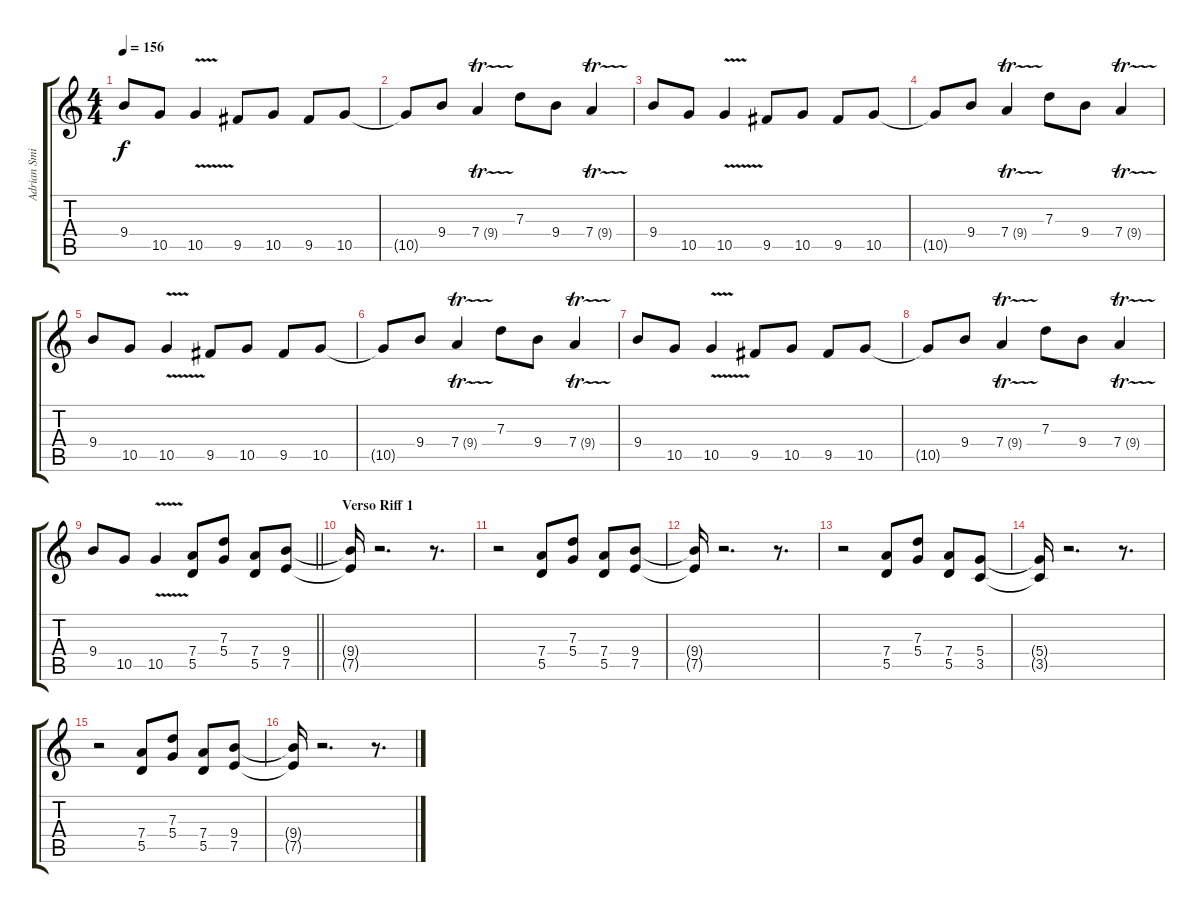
\track ("Adrian Smith" "Adrian Smi") {instrument overdrivenguitar}
\staff {score tabs}
\tuning (E4 B3 G3 D3 A2 E2) {hide}
\ts (4 4)
\tempo 156
\clef g2
\ks c
9.4.8{dy f} 10.5.8 10.5{v}.4 9.5.8 10.5.8 9.5.8 10.5.8 |
10.5{t}.8 9.4.8 7.4{tr (9 32)}.4 7.3.8 9.4.8 7.4{tr (9 32)}.4 |
9.4.8 10.5.8 10.5{v}.4 9.5.8 10.5.8 9.5.8 10.5.8 |
10.5{t}.8 9.4.8 7.4{tr (9 32)}.4 7.3.8 9.4.8 7.4{tr (9 32)}.4 |
9.4.8 10.5.8 10.5{v}.4 9.5.8 10.5.8 9.5.8 10.5.8 |
10.5{t}.8 9.4.8 7.4{tr (9 32)}.4 7.3.8 9.4.8 7.4{tr (9 32)}.4 |
9.4.8 10.5.8 10.5{v}.4 9.5.8 10.5.8 9.5.8 10.5.8 |
10.5{t}.8 9.4.8 7.4{tr (9 32)}.4 7.3.8 9.4.8 7.4{tr (9 32)}.4 |
\barLineRight lightlight
9.4.8 10.5.8 10.5{v}.4 (7.4 5.5).8 (7.3 5.4).8 (7.4 5.5).8 (9.4 7.5).8 |
\section ("" "Verso Riff 1")
(9.4{t} 7.5{t}).16 r.2{d} r.8{d} |
r.2 (7.4 5.5).8 (7.3 5.4).8 (7.4 5.5).8 (9.4 7.5).8 |
(9.4{t} 7.5{t}).16 r.2{d} r.8{d} |
r.2 (7.4 5.5).8 (7.3 5.4).8 (7.4 5.5).8 (5.4 3.5).8 |
(5.4{t} 3.5{t}).16 r.2{d} r.8{d} |
r.2 (7.4 5.5).8 (7.3 5.4).8 (7.4 5.5).8 (9.4 7.5).8 |
(9.4{t} 7.5{t}).16 r.2{d} r.8{d}
